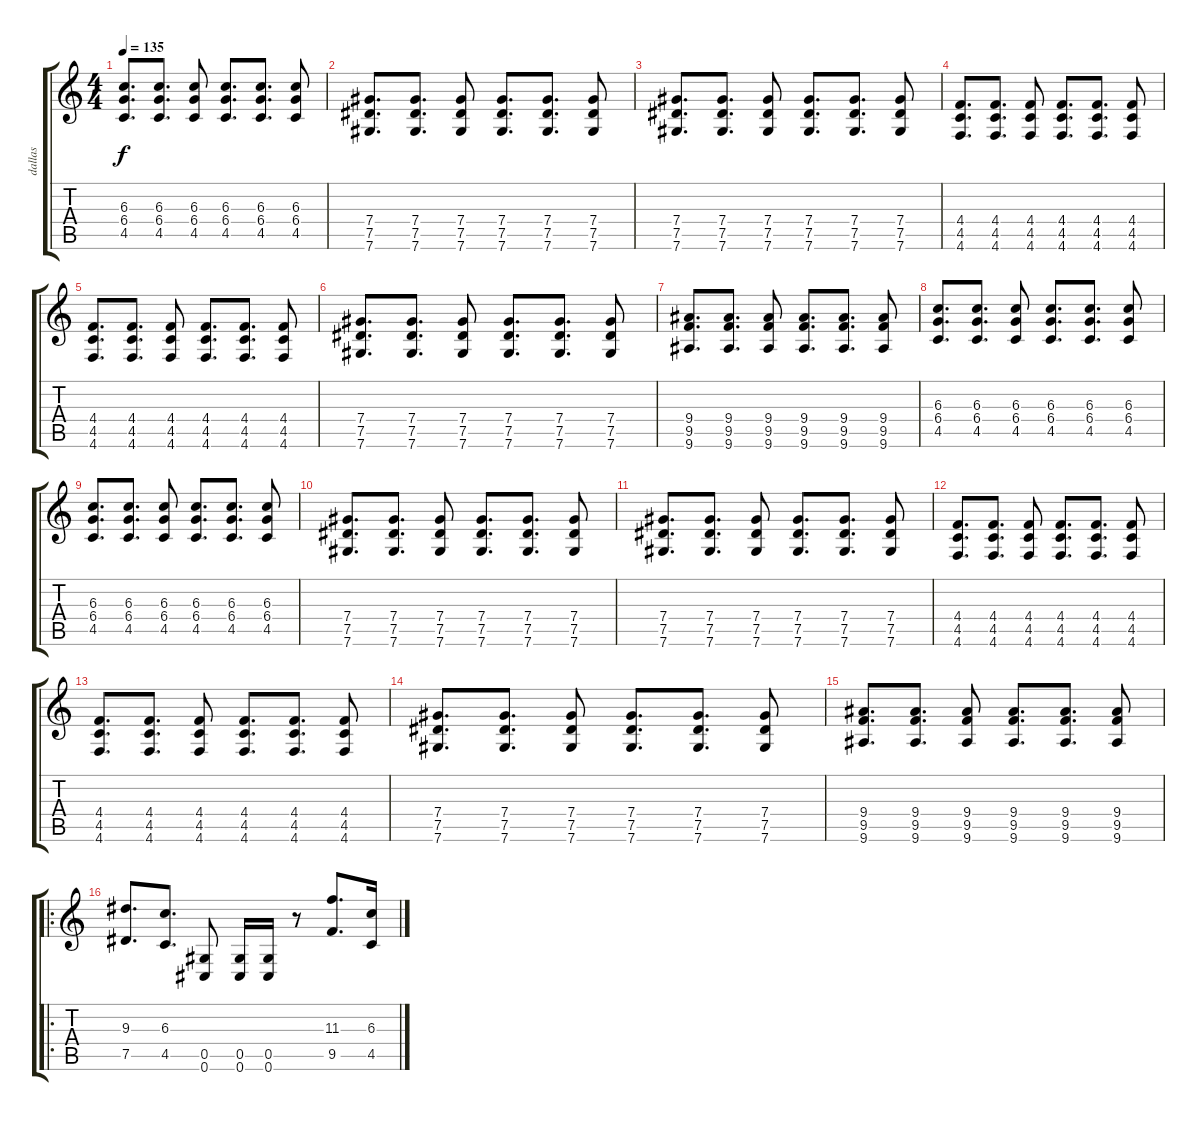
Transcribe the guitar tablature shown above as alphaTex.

\track ("dallas" "dallas") {instrument distortionguitar}
\staff {score tabs}
\tuning (Eb4 Bb3 Gb3 Db3 Ab2 Db2) {hide}
\ts (4 4)
\tempo 135
\clef g2
\ks c
(6.3 6.4 4.5).8{d dy f} (6.3 6.4 4.5).8{d} (6.3 6.4 4.5).8 (6.3 6.4 4.5).8{d} (6.3 6.4 4.5).8{d} (6.3 6.4 4.5).8 |
(7.4 7.5 7.6).8{d} (7.4 7.5 7.6).8{d} (7.4 7.5 7.6).8 (7.4 7.5 7.6).8{d} (7.4 7.5 7.6).8{d} (7.4 7.5 7.6).8 |
(7.4 7.5 7.6).8{d} (7.4 7.5 7.6).8{d} (7.4 7.5 7.6).8 (7.4 7.5 7.6).8{d} (7.4 7.5 7.6).8{d} (7.4 7.5 7.6).8 |
(4.4 4.5 4.6).8{d} (4.4 4.5 4.6).8{d} (4.4 4.5 4.6).8 (4.4 4.5 4.6).8{d} (4.4 4.5 4.6).8{d} (4.4 4.5 4.6).8 |
(4.4 4.5 4.6).8{d} (4.4 4.5 4.6).8{d} (4.4 4.5 4.6).8 (4.4 4.5 4.6).8{d} (4.4 4.5 4.6).8{d} (4.4 4.5 4.6).8 |
(7.4 7.5 7.6).8{d} (7.4 7.5 7.6).8{d} (7.4 7.5 7.6).8 (7.4 7.5 7.6).8{d} (7.4 7.5 7.6).8{d} (7.4 7.5 7.6).8 |
(9.4 9.5 9.6).8{d} (9.4 9.5 9.6).8{d} (9.4 9.5 9.6).8 (9.4 9.5 9.6).8{d} (9.4 9.5 9.6).8{d} (9.4 9.5 9.6).8 |
(6.3 6.4 4.5).8{d} (6.3 6.4 4.5).8{d} (6.3 6.4 4.5).8 (6.3 6.4 4.5).8{d} (6.3 6.4 4.5).8{d} (6.3 6.4 4.5).8 |
(6.3 6.4 4.5).8{d} (6.3 6.4 4.5).8{d} (6.3 6.4 4.5).8 (6.3 6.4 4.5).8{d} (6.3 6.4 4.5).8{d} (6.3 6.4 4.5).8 |
(7.4 7.5 7.6).8{d} (7.4 7.5 7.6).8{d} (7.4 7.5 7.6).8 (7.4 7.5 7.6).8{d} (7.4 7.5 7.6).8{d} (7.4 7.5 7.6).8 |
(7.4 7.5 7.6).8{d} (7.4 7.5 7.6).8{d} (7.4 7.5 7.6).8 (7.4 7.5 7.6).8{d} (7.4 7.5 7.6).8{d} (7.4 7.5 7.6).8 |
(4.4 4.5 4.6).8{d} (4.4 4.5 4.6).8{d} (4.4 4.5 4.6).8 (4.4 4.5 4.6).8{d} (4.4 4.5 4.6).8{d} (4.4 4.5 4.6).8 |
(4.4 4.5 4.6).8{d} (4.4 4.5 4.6).8{d} (4.4 4.5 4.6).8 (4.4 4.5 4.6).8{d} (4.4 4.5 4.6).8{d} (4.4 4.5 4.6).8 |
(7.4 7.5 7.6).8{d} (7.4 7.5 7.6).8{d} (7.4 7.5 7.6).8 (7.4 7.5 7.6).8{d} (7.4 7.5 7.6).8{d} (7.4 7.5 7.6).8 |
(9.4 9.5 9.6).8{d} (9.4 9.5 9.6).8{d} (9.4 9.5 9.6).8 (9.4 9.5 9.6).8{d} (9.4 9.5 9.6).8{d} (9.4 9.5 9.6).8 |
\ro
(9.3 7.5).8{d} (6.3 4.5).8{d} (0.5 0.6).8 (0.5 0.6).16 (0.5 0.6).16 r.8 (11.3 9.5).8{d} (6.3 4.5).16
